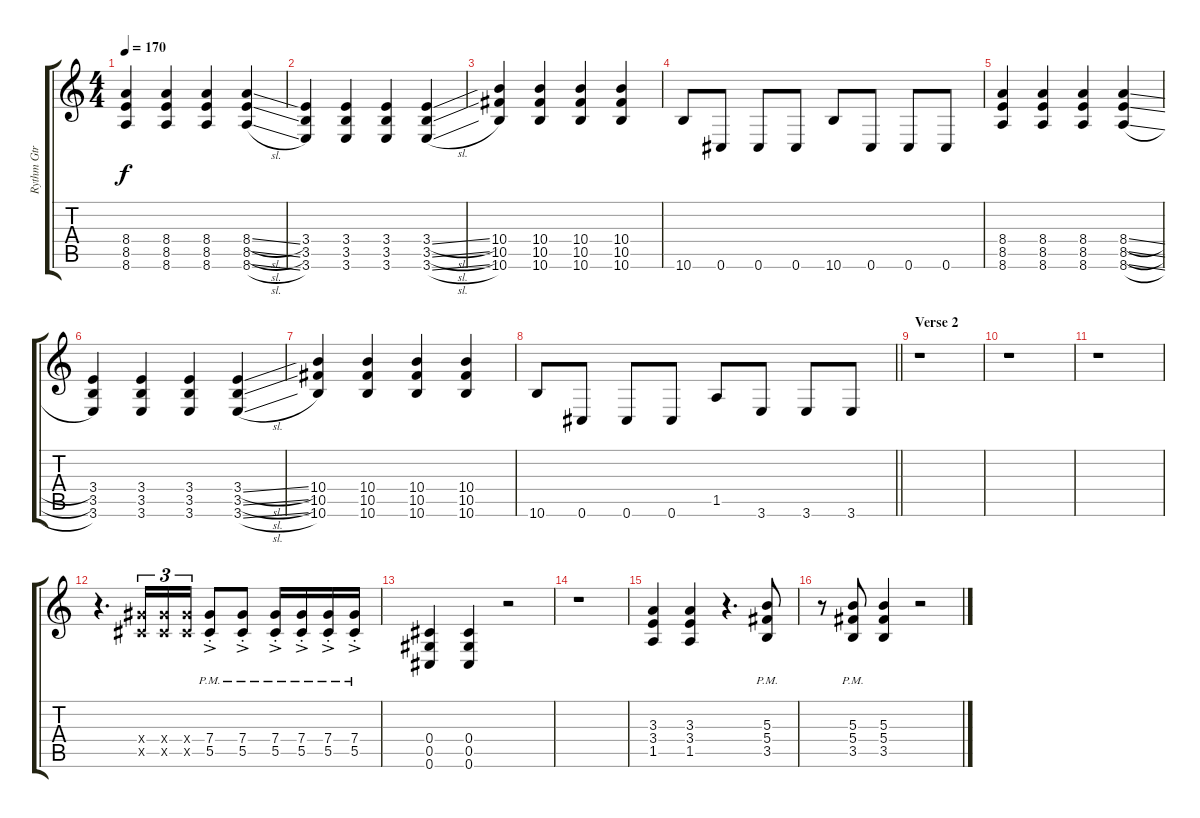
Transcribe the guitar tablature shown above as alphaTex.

\track ("Rythm Gtr R" "Rythm Gtr ") {instrument distortionguitar}
\staff {score tabs}
\tuning (Eb4 Bb3 Gb3 Db3 Ab2 Db2) {hide}
\ts (4 4)
\tempo 170
\clef g2
\ks c
(8.4 8.5 8.6).4{dy f} (8.4 8.5 8.6).4 (8.4 8.5 8.6).4 (8.4{sl} 8.5{sl} 8.6{sl}).4 |
(3.4 3.5 3.6).4 (3.4 3.5 3.6).4 (3.4 3.5 3.6).4 (3.4{sl} 3.5{sl} 3.6{sl}).4 |
(10.4 10.5 10.6).4 (10.4 10.5 10.6).4 (10.4 10.5 10.6).4 (10.4 10.5 10.6).4 |
10.6.8 0.6.8 0.6.8 0.6.8 10.6.8 0.6.8 0.6.8 0.6.8 |
(8.4 8.5 8.6).4 (8.4 8.5 8.6).4 (8.4 8.5 8.6).4 (8.4{sl} 8.5{sl} 8.6{sl}).4 |
(3.4 3.5 3.6).4 (3.4 3.5 3.6).4 (3.4 3.5 3.6).4 (3.4{sl} 3.5{sl} 3.6{sl}).4 |
(10.4 10.5 10.6).4 (10.4 10.5 10.6).4 (10.4 10.5 10.6).4 (10.4 10.5 10.6).4 |
\barLineRight lightlight
10.6.8 0.6.8 0.6.8 0.6.8 1.5.8 3.6.8 3.6.8 3.6.8 |
\section ("" "Verse 2")
r.1{volume 6} |
r.1 |
r.1 |
r.4{d} (7.4{x} 5.5{x}).16{tu (3 2)} (7.4{x} 5.5{x}).16{tu (3 2)} (7.4{x} 5.5{x}).16{tu (3 2)} (7.4{ac pm st} 5.5{ac pm st}).8 (7.4{ac pm st} 5.5{ac pm st}).8 (7.4{ac pm st} 5.5{ac pm st}).16 (7.4{ac pm st} 5.5{ac pm st}).16 (7.4{ac pm st} 5.5{ac pm st}).16 (7.4{ac pm st} 5.5{ac pm st}).16 |
(0.4 0.5 0.6).4{volume 13} (0.4 0.5 0.6).4 r.2 |
r.1 |
(3.3 3.4 1.5).4 (3.3 3.4 1.5).4 r.4{d} (5.3{pm} 5.4{pm} 3.5{pm}).8 |
r.8 (5.3{pm} 5.4{pm} 3.5{pm}).8 (5.3 5.4 3.5).4 r.2
